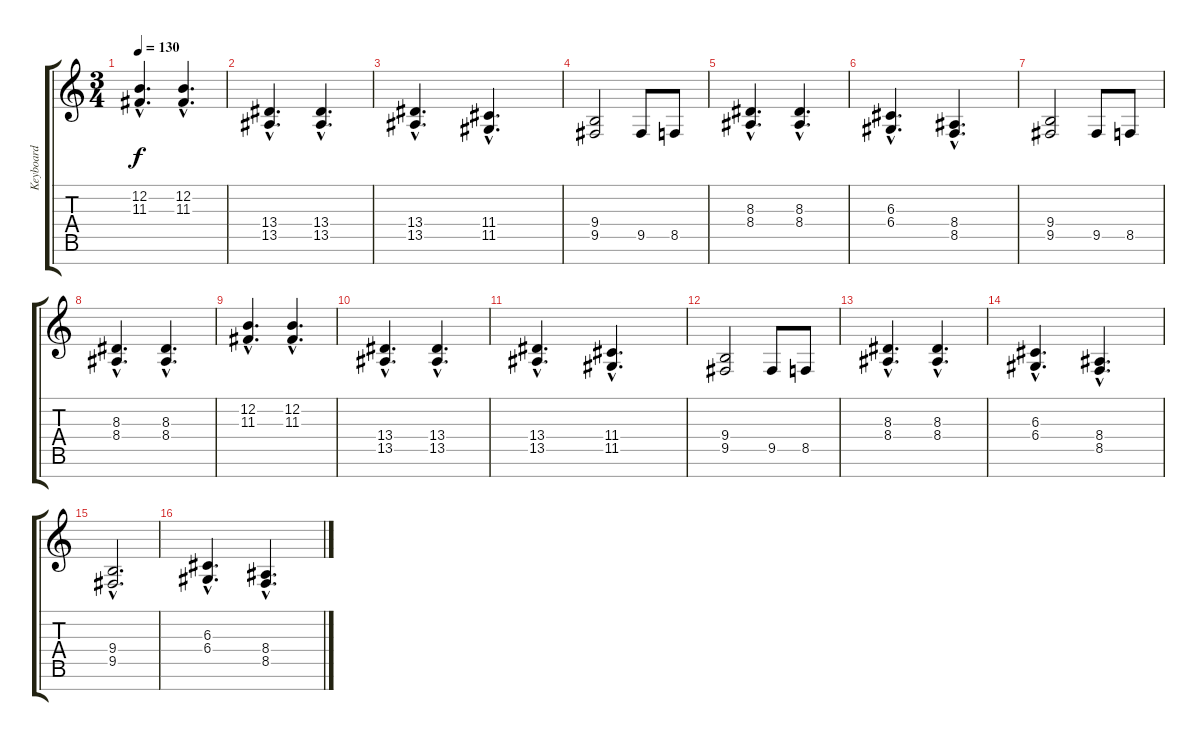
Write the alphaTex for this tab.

\track ("Keyboard" "Keyboard") {instrument acousticgrandpiano}
\staff {score tabs}
\tuning (E6 B3 G3 D3 A2 E2 B1) {hide}
\ts (3 4)
\tempo 130
\clef g2
\ks c
(12.2{hac} 11.3{hac}).4{d dy f} (12.2{hac} 11.3{hac}).4{d} |
(13.4{hac} 13.5{hac}).4{d} (13.4{hac} 13.5{hac}).4{d} |
(13.4{hac} 13.5{hac}).4{d} (11.4{hac} 11.5{hac}).4{d} |
(9.4 9.5).2 9.5.8 8.5.8 |
(8.3{hac} 8.4{hac}).4{d} (8.3{hac} 8.4{hac}).4{d} |
(6.3{hac} 6.4{hac}).4{d} (8.4{hac} 8.5{hac}).4{d} |
(9.4 9.5).2 9.5.8 8.5.8 |
(8.3{hac} 8.4{hac}).4{d} (8.3{hac} 8.4{hac}).4{d} |
(12.2{hac} 11.3{hac}).4{d} (12.2{hac} 11.3{hac}).4{d} |
(13.4{hac} 13.5{hac}).4{d} (13.4{hac} 13.5{hac}).4{d} |
(13.4{hac} 13.5{hac}).4{d} (11.4{hac} 11.5{hac}).4{d} |
(9.4 9.5).2 9.5.8 8.5.8 |
(8.3{hac} 8.4{hac}).4{d} (8.3{hac} 8.4{hac}).4{d} |
(6.3{hac} 6.4{hac}).4{d} (8.4{hac} 8.5{hac}).4{d} |
(9.4{hac} 9.5{hac}).2{d} |
(6.3{hac} 6.4{hac}).4{d} (8.4{hac} 8.5{hac}).4{d}
